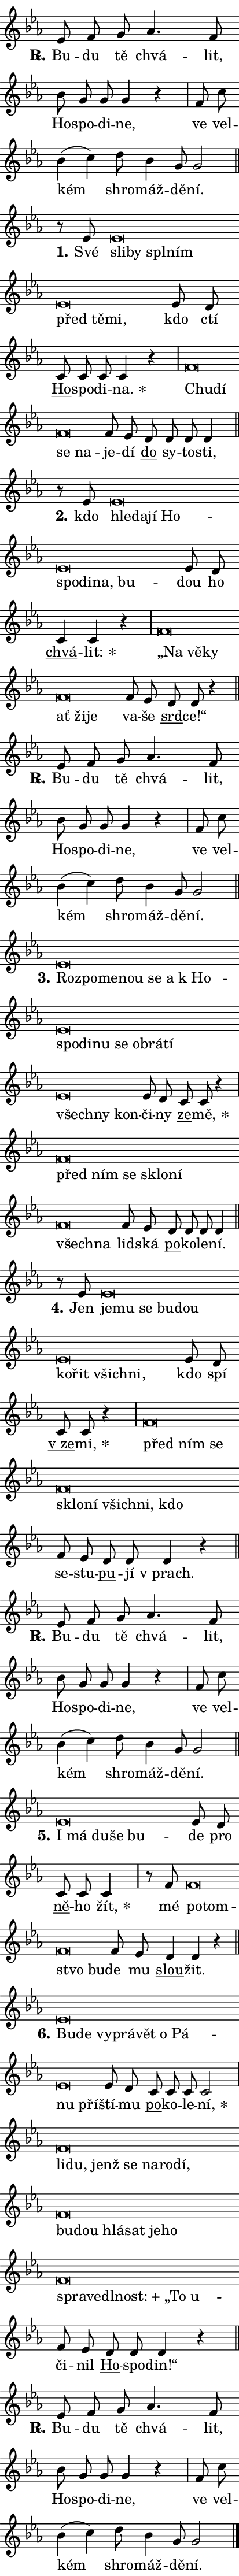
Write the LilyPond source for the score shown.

\version "2.22.1"
\header { tagline = "" }
\paper {
  indent = 0\cm
  top-margin = 0\cm
  right-margin = 0\cm
  bottom-margin = 0\cm
  left-margin = 0\cm
  paper-width = 7\cm
  page-breaking = #ly:one-page-breaking
  system-system-spacing.basic-distance = #11
  score-system-spacing.basic-distance = #11
  ragged-last = ##f
}


%% Author: Thomas Morley
%% https://lists.gnu.org/archive/html/lilypond-user/2020-05/msg00002.html
#(define (line-position grob)
"Returns position of @var[grob} in current system:
   @code{'start}, if at first time-step
   @code{'end}, if at last time-step
   @code{'middle} otherwise
"
  (let* ((col (ly:item-get-column grob))
         (ln (ly:grob-object col 'left-neighbor))
         (rn (ly:grob-object col 'right-neighbor))
         (col-to-check-left (if (ly:grob? ln) ln col))
         (col-to-check-right (if (ly:grob? rn) rn col))
         (break-dir-left
           (and
             (ly:grob-property col-to-check-left 'non-musical #f)
             (ly:item-break-dir col-to-check-left)))
         (break-dir-right
           (and
             (ly:grob-property col-to-check-right 'non-musical #f)
             (ly:item-break-dir col-to-check-right))))
        (cond ((eqv? 1 break-dir-left) 'start)
              ((eqv? -1 break-dir-right) 'end)
              (else 'middle))))

#(define (tranparent-at-line-position vctor)
  (lambda (grob)
  "Relying on @code{line-position} select the relevant enry from @var{vctor}.
Used to determine transparency,"
    (case (line-position grob)
      ((end) (not (vector-ref vctor 0)))
      ((middle) (not (vector-ref vctor 1)))
      ((start) (not (vector-ref vctor 2))))))

noteHeadBreakVisibility =
#(define-music-function (break-visibility)(vector?)
"Makes @code{NoteHead}s transparent relying on @var{break-visibility}"
#{
  \override NoteHead.transparent =
    #(tranparent-at-line-position break-visibility)
#})

#(define delete-ledgers-for-transparent-note-heads
  (lambda (grob)
    "Reads whether a @code{NoteHead} is transparent.
If so this @code{NoteHead} is removed from @code{'note-heads} from
@var{grob}, which is supposed to be @code{LedgerLineSpanner}.
As a result ledgers are not printed for this @code{NoteHead}"
    (let* ((nhds-array (ly:grob-object grob 'note-heads))
           (nhds-list
             (if (ly:grob-array? nhds-array)
                 (ly:grob-array->list nhds-array)
                 '()))
           ;; Relies on the transparent-property being done before
           ;; Staff.LedgerLineSpanner.after-line-breaking is executed.
           ;; This is fragile ...
           (to-keep
             (remove
               (lambda (nhd)
                 (ly:grob-property nhd 'transparent #f))
               nhds-list)))
      ;; TODO find a better method to iterate over grob-arrays, similiar
      ;; to filter/remove etc for lists
      ;; For now rebuilt from scratch
      (set! (ly:grob-object grob 'note-heads)  '())
      (for-each
        (lambda (nhd)
          (ly:pointer-group-interface::add-grob grob 'note-heads nhd))
        to-keep))))

hideNotes = {
  \noteHeadBreakVisibility #begin-of-line-visible
}
unHideNotes = {
  \noteHeadBreakVisibility #all-visible
}

% work-around for resetting accidentals
% https://lilypond.org/doc/v2.23/Documentation/notation/displaying-rhythms#unmetered-music
cadenzaMeasure = {
  \cadenzaOff
  \partial 1024 s1024
  \cadenzaOn
}

#(define-markup-command (accent layout props text) (markup?)
  "Underline accented syllable"
  (interpret-markup layout props
    #{\markup \override #'(offset . 4.3) \underline { #text }#}))

responsum = \markup \concat {
  "R" \hspace #-1.05 \path #0.1 #'((moveto 0 0.07) (lineto 0.9 0.8)) \hspace #0.05 "."
}

\layout {
    \context {
        \Staff
        \remove "Time_signature_engraver"
        \override LedgerLineSpanner.after-line-breaking = #delete-ledgers-for-transparent-note-heads
    }
    \context {
        \Voice {
            \override NoteHead.output-attributes = #'((class . "notehead"))
            \override Hairpin.height = #0.55
        }
    }
    \context {
        \Lyrics {
            \override StanzaNumber.output-attributes = #'((class . "stanzanumber"))
            \override LyricSpace.minimum-distance = #0.9
            \override LyricText.font-name = #"TeX Gyre Schola"
            \override LyricText.font-size = 1
            \override StanzaNumber.font-name = #"TeX Gyre Schola Bold"
            \override StanzaNumber.font-size = 1
        }
    }
}

% magnetic-lyrics.ily
%
%   written by
%     Jean Abou Samra <jean@abou-samra.fr>
%     Werner Lemberg <wl@gnu.org>
%
%   adapted by
%     Jiri Hon <jiri.hon@gmail.com>
%
% Version 2022-Apr-15

% https://www.mail-archive.com/lilypond-user@gnu.org/msg149350.html

#(define (Left_hyphen_pointer_engraver context)
   "Collect syllable-hyphen-syllable occurrences in lyrics and store
them in properties.  This engraver only looks to the left.  For
example, if the lyrics input is @code{foo -- bar}, it does the
following.

@itemize @bullet
@item
Set the @code{text} property of the @code{LyricHyphen} grob between
@q{foo} and @q{bar} to @code{foo}.

@item
Set the @code{left-hyphen} property of the @code{LyricText} grob with
text @q{foo} to the @code{LyricHyphen} grob between @q{foo} and
@q{bar}.
@end itemize

Use this auxiliary engraver in combination with the
@code{lyric-@/text::@/apply-@/magnetic-@/offset!} hook."
   (let ((hyphen #f)
         (text #f))
     (make-engraver
      (acknowledgers
       ((lyric-syllable-interface engraver grob source-engraver)
        (set! text grob)))
      (end-acknowledgers
       ((lyric-hyphen-interface engraver grob source-engraver)
        ;(when (not (grob::has-interface grob 'lyric-space-interface))
          (set! hyphen grob)));)
      ((stop-translation-timestep engraver)
       (when (and text hyphen)
         (ly:grob-set-object! text 'left-hyphen hyphen))
       (set! text #f)
       (set! hyphen #f)))))

#(define (lyric-text::apply-magnetic-offset! grob)
   "If the space between two syllables is less than the value in
property @code{LyricText@/.details@/.squash-threshold}, move the right
syllable to the left so that it gets concatenated with the left
syllable.

Use this function as a hook for
@code{LyricText@/.after-@/line-@/breaking} if the
@code{Left_@/hyphen_@/pointer_@/engraver} is active."
   (let ((hyphen (ly:grob-object grob 'left-hyphen #f)))
     (when hyphen
       (let ((left-text (ly:spanner-bound hyphen LEFT)))
         (when (grob::has-interface left-text 'lyric-syllable-interface)
           (let* ((common (ly:grob-common-refpoint grob left-text X))
                  (this-x-ext (ly:grob-extent grob common X))
                  (left-x-ext
                   (begin
                     ;; Trigger magnetism for left-text.
                     (ly:grob-property left-text 'after-line-breaking)
                     (ly:grob-extent left-text common X)))
                  ;; `delta` is the gap width between two syllables.
                  (delta (- (interval-start this-x-ext)
                            (interval-end left-x-ext)))
                  (details (ly:grob-property grob 'details))
                  (threshold (assoc-get 'squash-threshold details 0.2)))
             (when (< delta threshold)
               (let* (;; We have to manipulate the input text so that
                      ;; ligatures crossing syllable boundaries are not
                      ;; disabled.  For languages based on the Latin
                      ;; script this is essentially a beautification.
                      ;; However, for non-Western scripts it can be a
                      ;; necessity.
                      (lt (ly:grob-property left-text 'text))
                      (rt (ly:grob-property grob 'text))
                      (is-space (grob::has-interface hyphen 'lyric-space-interface))
                      (space (if is-space " " ""))
                      (space-markup (grob-interpret-markup grob " "))
                      (space-size (interval-length (ly:stencil-extent space-markup X)))
                      (extra-delta (if is-space space-size 0))
                      ;; Append new syllable.
                      (ltrt-space (if (and (string? lt) (string? rt))
                                (string-append lt space rt)
                                (make-concat-markup (list lt space rt))))
                      ;; Right-align `ltrt` to the right side.
                      (ltrt-space-markup (grob-interpret-markup
                               grob
                               (make-translate-markup
                                (cons (interval-length this-x-ext) 0)
                                (make-right-align-markup ltrt-space)))))
                 (begin
                   ;; Don't print `left-text`.
                   (ly:grob-set-property! left-text 'stencil #f)
                   ;; Set text and stencil (which holds all collected
                   ;; syllables so far) and shift it to the left.
                   (ly:grob-set-property! grob 'text ltrt-space)
                   (ly:grob-set-property! grob 'stencil ltrt-space-markup)
                   (ly:grob-translate-axis! grob (- (- delta extra-delta)) X))))))))))


#(define (lyric-hyphen::displace-bounds-first grob)
   ;; Make very sure this callback isn't triggered too early.
   (let ((left (ly:spanner-bound grob LEFT))
         (right (ly:spanner-bound grob RIGHT)))
     (ly:grob-property left 'after-line-breaking)
     (ly:grob-property right 'after-line-breaking)
     (ly:lyric-hyphen::print grob)))

squashThreshold = #0.4

\layout {
  \context {
    \Lyrics
    \consists #Left_hyphen_pointer_engraver
    \override LyricText.after-line-breaking =
      #lyric-text::apply-magnetic-offset!
    \override LyricHyphen.stencil = #lyric-hyphen::displace-bounds-first
    \override LyricText.details.squash-threshold = \squashThreshold
    \override LyricHyphen.minimum-distance = 0
    \override LyricHyphen.minimum-length = \squashThreshold
  }
}

squash = \override LyricText.details.squash-threshold = 9999
unSquash = \override LyricText.details.squash-threshold = \squashThreshold

left = \override LyricText.self-alignment-X = #LEFT
unLeft = \revert LyricText.self-alignment-X

starOffset = #(lambda (grob) 
                (let ((x_offset (ly:self-alignment-interface::aligned-on-x-parent grob)))
                  (if (= x_offset 0) 0 (+ x_offset 1.2))))

star = #(define-music-function (syllable)(string?)
"Append star separator at the end of a syllable"
#{
  \once \override LyricText.X-offset = #starOffset
  \lyricmode { \markup {
    #syllable
    \override #'((font-name . "TeX Gyre Schola Bold")) \hspace #0.2 \lower #0.65 \larger "*"
  } }
#})

starAccent = #(define-music-function (syllable)(string?)
"Append star separator at the end of a syllable and make accent"
#{
  \once \override LyricText.X-offset = #starOffset
  \lyricmode { \markup {
    \accent #syllable
    \override #'((font-name . "TeX Gyre Schola Bold")) \hspace #0.2 \lower #0.65 \larger "*"
  } }
#})

breath = #(define-music-function (syllable)(string?)
"Append breathing indicator at the end of a syllable"
#{
  \lyricmode { \markup { #syllable "+" } }
#})

optionalBreath = #(define-music-function (syllable)(string?)
"Append optional breathing indicator at the end of a syllable"
#{
  \lyricmode { \markup { #syllable "(+)" } }
#})


\score {
    <<
        \new Voice = "melody" { \cadenzaOn \key es \major \relative { es'8 f g as4. f8 \bar "" bes g g g4 r \cadenzaMeasure \bar "|" f8 c' \bar "" bes4( c) \bar "" d8 bes4 g8 g2 \cadenzaMeasure \bar "||" \break }
\relative { r8 es'8 es\breve*1/16 \hideNotes \breve*1/16 \bar "" \breve*1/16 \bar "" \breve*1/16 \bar "" \breve*1/16 \bar "" \breve*1/16 \breve*1/16 \bar "" \unHideNotes es8 d \bar "" c c c c4 r \cadenzaMeasure \bar "|" f\breve*1/16 \hideNotes \breve*1/16 \bar "" \breve*1/16 \breve*1/16 \bar "" \unHideNotes f8 es \bar "" d d d d4 \cadenzaMeasure \bar "||" \break }
\relative { r8 es'8 es\breve*1/16 \hideNotes \breve*1/16 \bar "" \breve*1/16 \bar "" \breve*1/16 \bar "" \breve*1/16 \bar "" \breve*1/16 \bar "" \breve*1/16 \breve*1/16 \bar "" \unHideNotes es8 d \bar "" c4 c r \cadenzaMeasure \bar "|" f\breve*1/16 \hideNotes \breve*1/16 \bar "" \breve*1/16 \bar "" \breve*1/16 \bar "" \breve*1/16 \breve*1/16 \bar "" \unHideNotes f8 es \bar "" d8 d r4 \cadenzaMeasure \bar "||" \break }
\relative { es'8 f g as4. f8 \bar "" bes g g g4 r \cadenzaMeasure \bar "|" f8 c' \bar "" bes4( c) \bar "" d8 bes4 g8 g2 \cadenzaMeasure \bar "||" \break }
\relative { es'\breve*1/16 \hideNotes \breve*1/16 \bar "" \breve*1/16 \bar "" \breve*1/16 \bar "" \breve*1/16 \bar "" \breve*1/16 \bar "" \breve*1/16 \bar "" \breve*1/16 \bar "" \breve*1/16 \bar "" \breve*1/16 \bar "" \breve*1/16 \bar "" \breve*1/16 \bar "" \breve*1/16 \bar "" \breve*1/16 \bar "" \breve*1/16 \bar "" \breve*1/16 \breve*1/16 \bar "" \unHideNotes es8 d \bar "" c8 c r4 \cadenzaMeasure \bar "|" f\breve*1/16 \hideNotes \breve*1/16 \bar "" \breve*1/16 \bar "" \breve*1/16 \bar "" \breve*1/16 \bar "" \breve*1/16 \breve*1/16 \bar "" \unHideNotes f8 es \bar "" d d d d4 \cadenzaMeasure \bar "||" \break }
\relative { r8 es'8 es\breve*1/16 \hideNotes \breve*1/16 \bar "" \breve*1/16 \bar "" \breve*1/16 \bar "" \breve*1/16 \bar "" \breve*1/16 \bar "" \breve*1/16 \bar "" \breve*1/16 \breve*1/16 \bar "" \unHideNotes es8 d \bar "" c8 c r4 \cadenzaMeasure \bar "|" f\breve*1/16 \hideNotes \breve*1/16 \bar "" \breve*1/16 \bar "" \breve*1/16 \bar "" \breve*1/16 \bar "" \breve*1/16 \bar "" \breve*1/16 \breve*1/16 \bar "" \unHideNotes f8 es \bar "" d d d4 r \cadenzaMeasure \bar "||" \break }
\relative { es'8 f g as4. f8 \bar "" bes g g g4 r \cadenzaMeasure \bar "|" f8 c' \bar "" bes4( c) \bar "" d8 bes4 g8 g2 \cadenzaMeasure \bar "||" \break }
\relative { es'\breve*1/16 \hideNotes \breve*1/16 \bar "" \breve*1/16 \bar "" \breve*1/16 \breve*1/16 \bar "" \unHideNotes es8 d \bar "" c c c4 \cadenzaMeasure \bar "|" r8 f8 f\breve*1/16 \hideNotes \breve*1/16 \bar "" \breve*1/16 \breve*1/16 \bar "" \unHideNotes f8 es \bar "" d4 d r \cadenzaMeasure \bar "||" \break }
\relative { es'\breve*1/16 \hideNotes \breve*1/16 \bar "" \breve*1/16 \bar "" \breve*1/16 \bar "" \breve*1/16 \bar "" \breve*1/16 \bar "" \breve*1/16 \bar "" \breve*1/16 \breve*1/16 \bar "" \unHideNotes es8 d \bar "" c c c c2 \cadenzaMeasure \bar "|" f\breve*1/16 \hideNotes \breve*1/16 \bar "" \breve*1/16 \bar "" \breve*1/16 \bar "" \breve*1/16 \bar "" \breve*1/16 \bar "" \breve*1/16 \bar "" \breve*1/16 \bar "" \breve*1/16 \bar "" \breve*1/16 \bar "" \breve*1/16 \bar "" \breve*1/16 \bar "" \breve*1/16 \bar "" \breve*1/16 \bar "" \breve*1/16 \bar "" \breve*1/16 \bar "" \breve*1/16 \bar "" \breve*1/16 \breve*1/16 \bar "" \unHideNotes f8 es \bar "" d d d4 r \cadenzaMeasure \bar "||" \break }
\relative { es'8 f g as4. f8 \bar "" bes g g g4 r \cadenzaMeasure \bar "|" f8 c' \bar "" bes4( c) \bar "" d8 bes4 g8 g2 \cadenzaMeasure \bar "||" \break } \bar "|." }
        \new Lyrics \lyricsto "melody" { \lyricmode { \set stanza = \responsum
Bu -- du tě chvá -- lit, Ho -- spo -- di -- ne, ve vel -- kém shro -- máž -- dě -- ní.
\set stanza = "1."
Své \left sli -- \squash by spl -- ním před tě -- mi, \unLeft \unSquash kdo ctí \markup \accent Ho -- spo -- di -- \star na. \left Chu -- \squash dí se na -- \unLeft \unSquash je -- dí \markup \accent do sy -- to -- sti,
\set stanza = "2."
kdo \left hle -- \squash da -- jí Ho -- spo -- di -- na, bu -- \unLeft \unSquash dou ho \markup \accent chvá -- \star lit: \left „Na \squash vě -- ky ať ži -- je \unLeft \unSquash va -- še \markup \accent srd -- ce!“
\set stanza = \responsum
Bu -- du tě chvá -- lit, Ho -- spo -- di -- ne, ve vel -- kém shro -- máž -- dě -- ní.
\set stanza = "3."
\left Roz -- \squash po -- me -- nou se a "k Ho" -- spo -- di -- nu se ob -- rá -- tí všech -- ny kon -- \unLeft \unSquash či -- ny \markup \accent ze -- \star mě, \left před \squash ním se sklo -- ní všech -- na \unLeft \unSquash lid -- ská \markup \accent po -- ko -- le -- ní.
\set stanza = "4."
Jen \left je -- \squash mu se bu -- dou ko -- řit všich -- ni, \unLeft \unSquash kdo spí \markup \accent "v ze" -- \star mi, \left před \squash ním se sklo -- ní všich -- ni, kdo \unLeft \unSquash se -- stu -- \markup \accent pu -- jí "v prach."
\set stanza = \responsum
Bu -- du tě chvá -- lit, Ho -- spo -- di -- ne, ve vel -- kém shro -- máž -- dě -- ní.
\set stanza = "5."
\left I \squash má du -- še bu -- \unLeft \unSquash de pro \markup \accent ně -- ho \star žít, mé \left po -- \squash tom -- stvo bu -- \unLeft \unSquash de mu \markup \accent slou -- žit.
\set stanza = "6."
\left Bu -- \squash de vy -- prá -- vět o Pá -- nu pří -- \unLeft \unSquash ští -- mu \markup \accent po -- ko -- le -- \star ní, \left li -- \squash du, jenž se na -- ro -- dí, bu -- dou hlá -- sat je -- ho spra -- ve -- dl -- \breath "nost:" „To u -- \unLeft \unSquash či -- nil \markup \accent Ho -- spo -- din!“
\set stanza = \responsum
Bu -- du tě chvá -- lit, Ho -- spo -- di -- ne, ve vel -- kém shro -- máž -- dě -- ní. } }
    >>
    \layout {}
}
